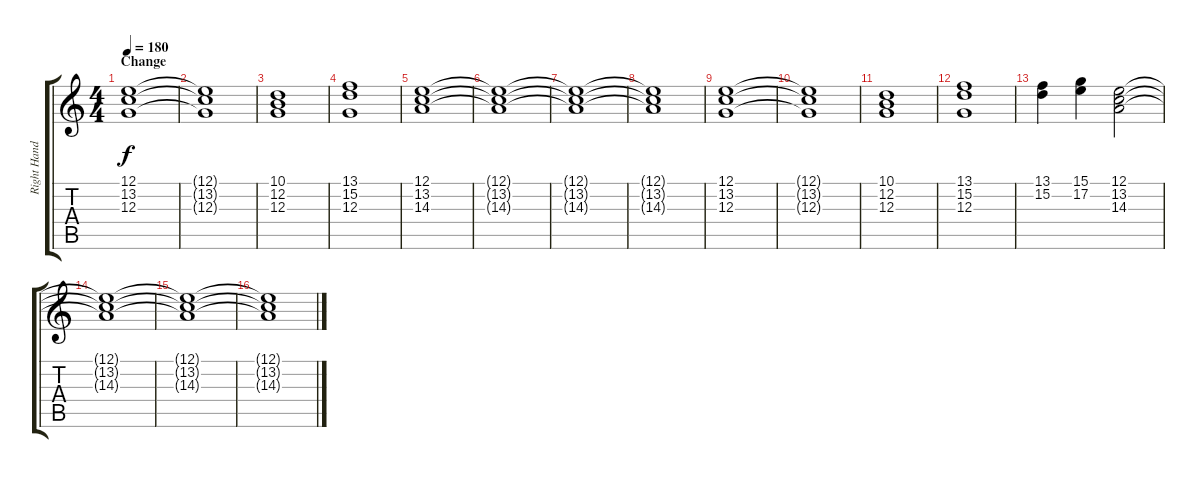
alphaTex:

\track ("Right Hand" "Right Hand") {instrument acousticgrandpiano}
\staff {score tabs}
\tuning (E4 B3 G3 D3 A2 E2) {hide}
\ts (4 4)
\section ("" "Change")
\tempo 180
\clef g2
\ks c
(12.1 13.2 12.3).1{dy f} |
(12.1{t} 13.2{t} 12.3{t}).1 |
(10.1 12.2 12.3).1 |
(13.1 15.2 12.3).1 |
(12.1 13.2 14.3).1 |
(12.1{t} 13.2{t} 14.3{t}).1 |
(12.1{t} 13.2{t} 14.3{t}).1 |
(12.1{t} 13.2{t} 14.3{t}).1 |
(12.1 13.2 12.3).1 |
(12.1{t} 13.2{t} 12.3{t}).1 |
(10.1 12.2 12.3).1 |
(13.1 15.2 12.3).1 |
(13.1 15.2).4 (15.1 17.2).4 (12.1 13.2 14.3).2 |
(12.1{t} 13.2{t} 14.3{t}).1 |
(12.1{t} 13.2{t} 14.3{t}).1 |
(12.1{t} 13.2{t} 14.3{t}).1
